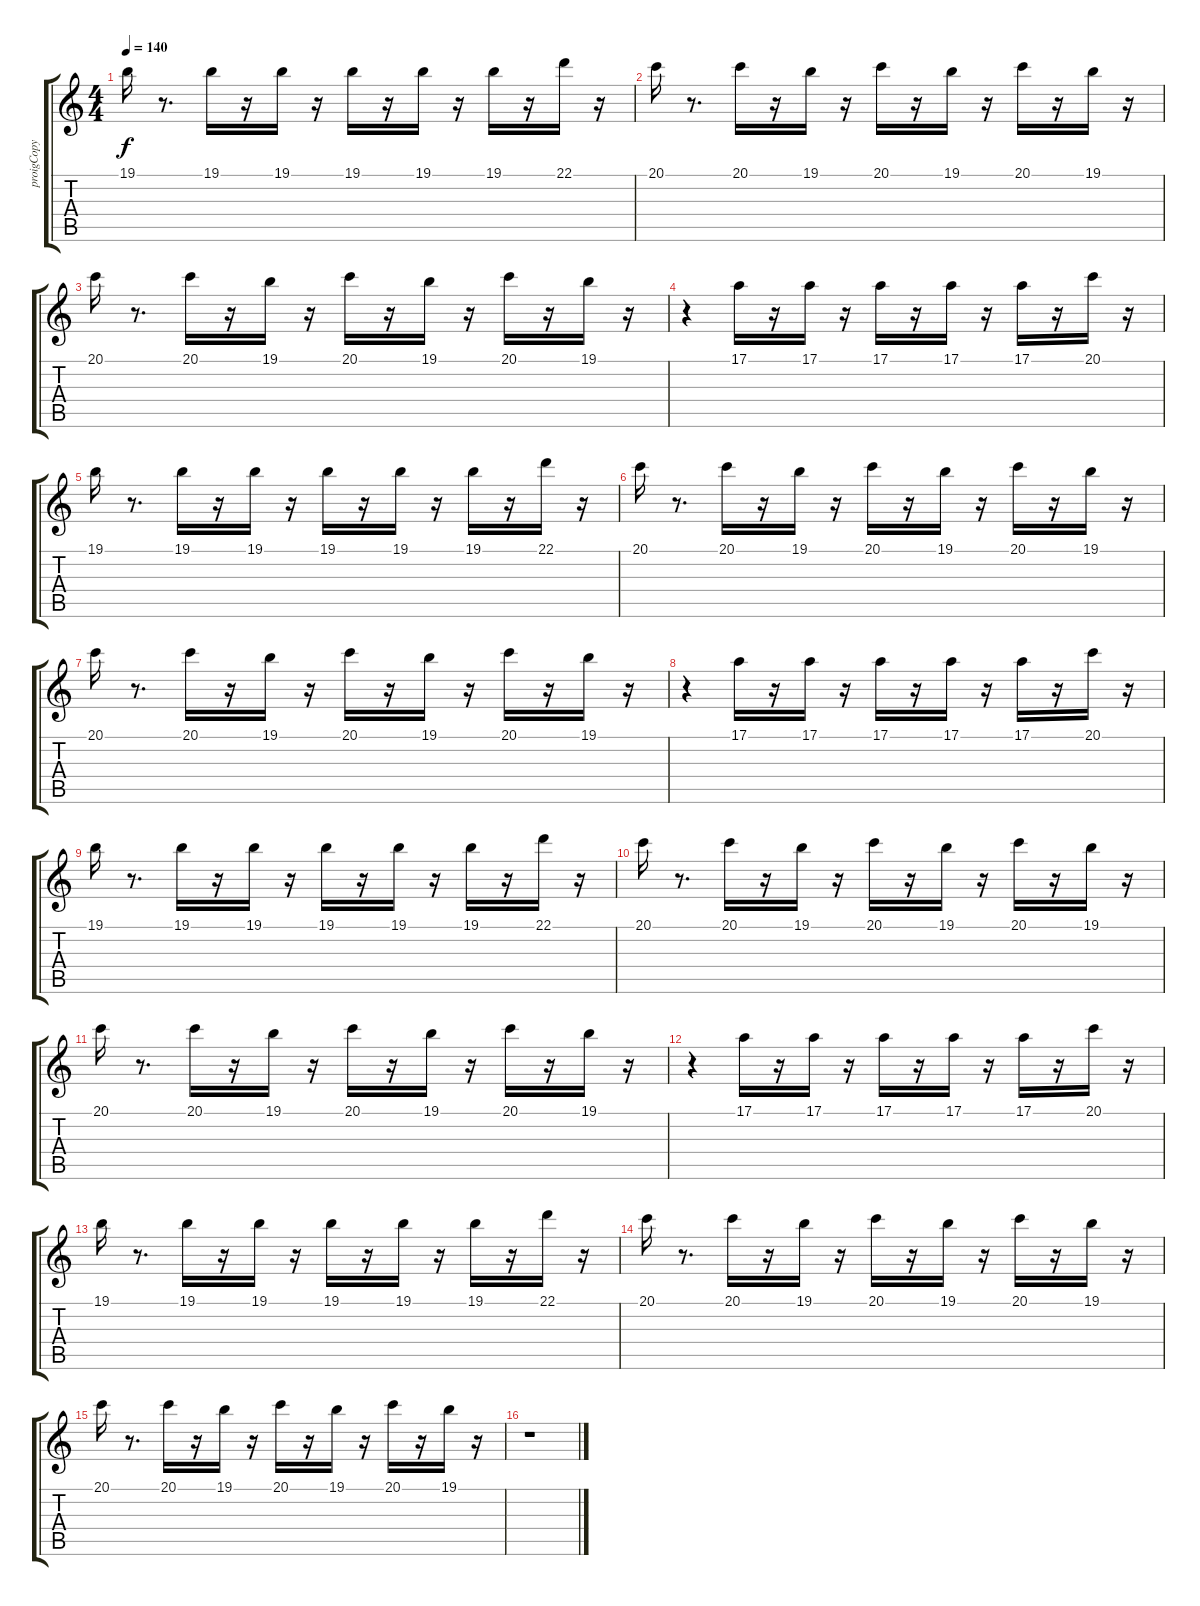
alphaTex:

\track ("proigCopy" "proigCopy") {instrument choiraahs}
\staff {score tabs}
\tuning (E4 B3 G3 D3 A2 E2) {hide}
\ts (4 4)
\tempo 140
\clef g2
\ks c
19.1.16{dy f} r.8{d} 19.1.16 r.16 19.1.16 r.16 19.1.16 r.16 19.1.16 r.16 19.1.16 r.16 22.1.16 r.16 |
20.1.16 r.8{d} 20.1.16 r.16 19.1.16 r.16 20.1.16 r.16 19.1.16 r.16 20.1.16 r.16 19.1.16 r.16 |
20.1.16 r.8{d} 20.1.16 r.16 19.1.16 r.16 20.1.16 r.16 19.1.16 r.16 20.1.16 r.16 19.1.16 r.16 |
r.4 17.1.16 r.16 17.1.16 r.16 17.1.16 r.16 17.1.16 r.16 17.1.16 r.16 20.1.16 r.16 |
19.1.16 r.8{d} 19.1.16 r.16 19.1.16 r.16 19.1.16 r.16 19.1.16 r.16 19.1.16 r.16 22.1.16 r.16 |
20.1.16 r.8{d} 20.1.16 r.16 19.1.16 r.16 20.1.16 r.16 19.1.16 r.16 20.1.16 r.16 19.1.16 r.16 |
20.1.16 r.8{d} 20.1.16 r.16 19.1.16 r.16 20.1.16 r.16 19.1.16 r.16 20.1.16 r.16 19.1.16 r.16 |
r.4 17.1.16 r.16 17.1.16 r.16 17.1.16 r.16 17.1.16 r.16 17.1.16 r.16 20.1.16 r.16 |
19.1.16 r.8{d} 19.1.16 r.16 19.1.16 r.16 19.1.16 r.16 19.1.16 r.16 19.1.16 r.16 22.1.16 r.16 |
20.1.16 r.8{d} 20.1.16 r.16 19.1.16 r.16 20.1.16 r.16 19.1.16 r.16 20.1.16 r.16 19.1.16 r.16 |
20.1.16 r.8{d} 20.1.16 r.16 19.1.16 r.16 20.1.16 r.16 19.1.16 r.16 20.1.16 r.16 19.1.16 r.16 |
r.4 17.1.16 r.16 17.1.16 r.16 17.1.16 r.16 17.1.16 r.16 17.1.16 r.16 20.1.16 r.16 |
19.1.16 r.8{d} 19.1.16 r.16 19.1.16 r.16 19.1.16 r.16 19.1.16 r.16 19.1.16 r.16 22.1.16 r.16 |
20.1.16 r.8{d} 20.1.16 r.16 19.1.16 r.16 20.1.16 r.16 19.1.16 r.16 20.1.16 r.16 19.1.16 r.16 |
20.1.16 r.8{d} 20.1.16 r.16 19.1.16 r.16 20.1.16 r.16 19.1.16 r.16 20.1.16 r.16 19.1.16 r.16 |
r.1
